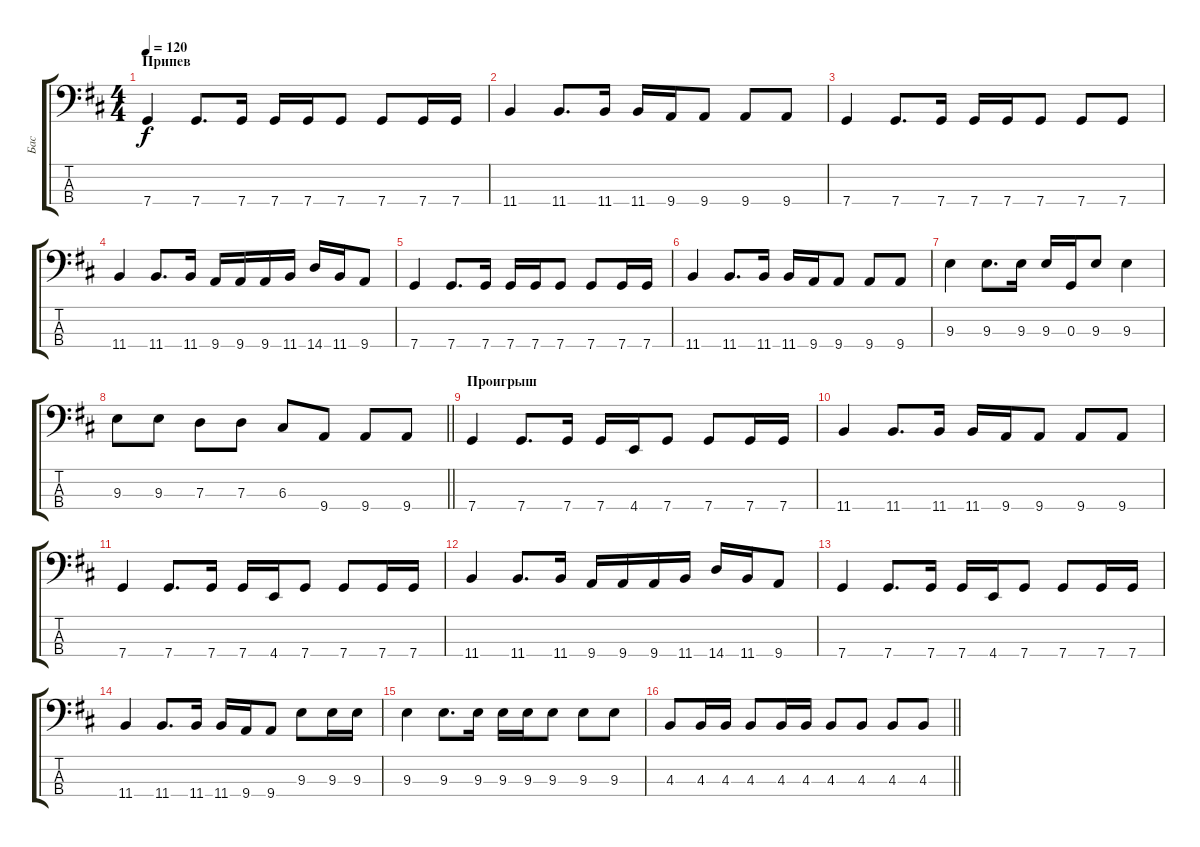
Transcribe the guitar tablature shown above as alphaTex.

\track ("Бас" "Бас") {instrument electricbasspick}
\staff {score tabs}
\tuning (F2 C2 G1 C1) {hide}
\ts (4 4)
\section ("" "Припев")
\tempo 120
\clef f4
\ks d
7.4.4{dy f} 7.4.8{d} 7.4.16 7.4.16 7.4.16 7.4.8 7.4.8 7.4.16 7.4.16 |
11.4.4 11.4.8{d} 11.4.16 11.4.16 9.4.16 9.4.8 9.4.8 9.4.8 |
7.4.4 7.4.8{d} 7.4.16 7.4.16 7.4.16 7.4.8 7.4.8 7.4.8 |
11.4.4 11.4.8{d} 11.4.16 9.4.16 9.4.16 9.4.16 11.4.16 14.4.16 11.4.16 9.4.8 |
7.4.4 7.4.8{d} 7.4.16 7.4.16 7.4.16 7.4.8 7.4.8 7.4.16 7.4.16 |
11.4.4 11.4.8{d} 11.4.16 11.4.16 9.4.16 9.4.8 9.4.8 9.4.8 |
9.3.4 9.3.8{d} 9.3.16 9.3.16 0.3.16 9.3.8 9.3.4 |
\barLineRight lightlight
9.3.8 9.3.8 7.3.8 7.3.8 6.3.8 9.4.8 9.4.8 9.4.8 |
\section ("" "Проигрыш")
7.4.4 7.4.8{d} 7.4.16 7.4.16 4.4.16 7.4.8 7.4.8 7.4.16 7.4.16 |
11.4.4 11.4.8{d} 11.4.16 11.4.16 9.4.16 9.4.8 9.4.8 9.4.8 |
7.4.4 7.4.8{d} 7.4.16 7.4.16 4.4.16 7.4.8 7.4.8 7.4.16 7.4.16 |
11.4.4 11.4.8{d} 11.4.16 9.4.16 9.4.16 9.4.16 11.4.16 14.4.16 11.4.16 9.4.8 |
7.4.4 7.4.8{d} 7.4.16 7.4.16 4.4.16 7.4.8 7.4.8 7.4.16 7.4.16 |
11.4.4 11.4.8{d} 11.4.16 11.4.16 9.4.16 9.4.8 9.3.8 9.3.16 9.3.16 |
9.3.4 9.3.8{d} 9.3.16 9.3.16 9.3.16 9.3.8 9.3.8 9.3.8 |
\barLineRight lightlight
4.3.8 4.3.16 4.3.16 4.3.8 4.3.16 4.3.16 4.3.8 4.3.8 4.3.8 4.3.8
